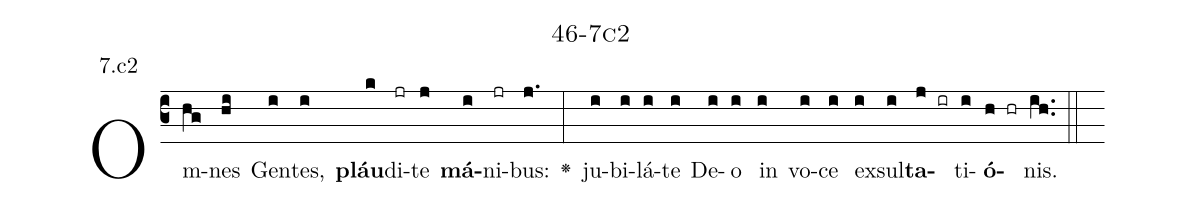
name: 46-7c2;
annotation: 7.c2;
%%
(c3)Om(hg)nes(hi) Gen(i)tes,(i) <b>pláu</b>(k)di(jr)te(j) <b>má</b>(i)ni(jr)bus:(j.) <v>\greheightstar</v>(:) ju(i)bi(i)lá(i)te(i) De(i)o(i) in(i) vo(i)ce(i) ex(i)sul(i)<b>ta</b>(j ir)ti(i)<b>ó</b>(h hr)nis.(ih..) (::)


%E(i) u(i) o(j) u(i) a(h) e.(ih..) (::)
